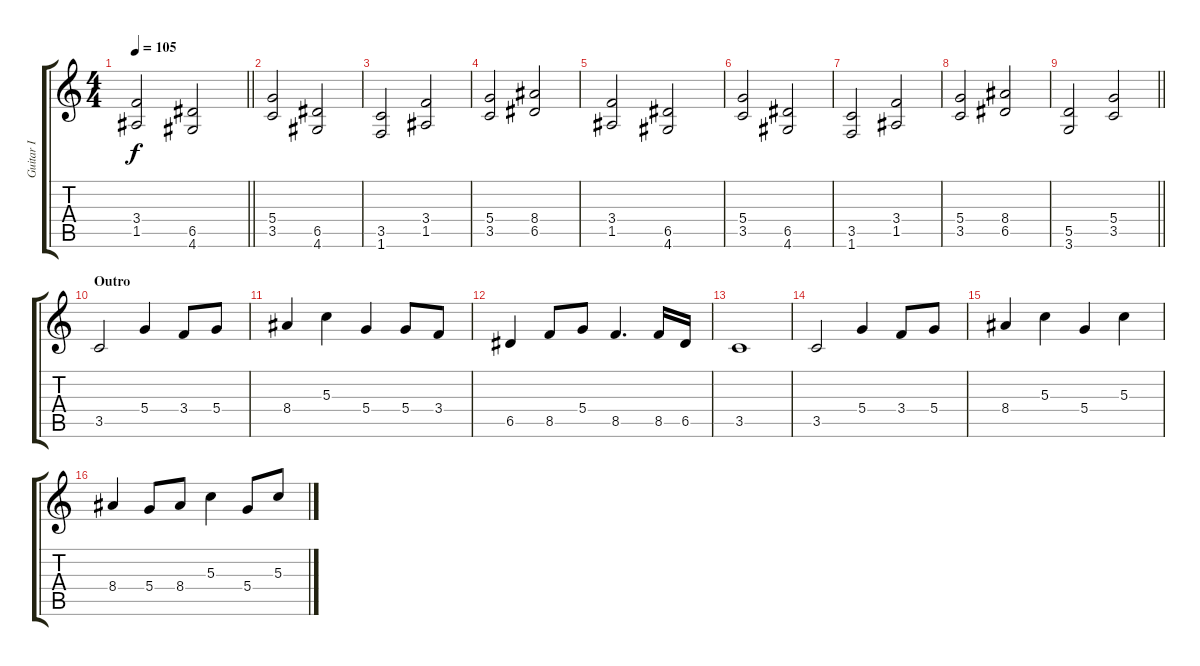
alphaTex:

\track ("Guitar I" "Guitar I") {instrument acousticguitarsteel}
\staff {score tabs}
\tuning (E4 B3 G3 D3 A2 E2) {hide}
\ts (4 4)
\tempo 105
\clef g2
\barLineRight lightlight
\ks c
(3.4 1.5).2{dy f} (6.5 4.6).2 |
(5.4 3.5).2 (6.5 4.6).2 |
(3.5 1.6).2 (3.4 1.5).2 |
(5.4 3.5).2 (8.4 6.5).2 |
(3.4 1.5).2 (6.5 4.6).2 |
(5.4 3.5).2 (6.5 4.6).2 |
(3.5 1.6).2 (3.4 1.5).2 |
(5.4 3.5).2 (8.4 6.5).2 |
\barLineRight lightlight
(5.5 3.6).2 (5.4 3.5).2 |
\section ("" "Outro")
3.5.2{instrument acousticguitarsteel} 5.4.4 3.4.8 5.4.8 |
8.4.4 5.3.4 5.4.4 5.4.8 3.4.8 |
6.5.4 8.5.8 5.4.8 8.5.4{d} 8.5.16 6.5.16 |
3.5.1 |
3.5.2 5.4.4 3.4.8 5.4.8 |
8.4.4 5.3.4 5.4.4 5.3.4 |
8.4.4 5.4.8 8.4.8 5.3.4 5.4.8 5.3.8
